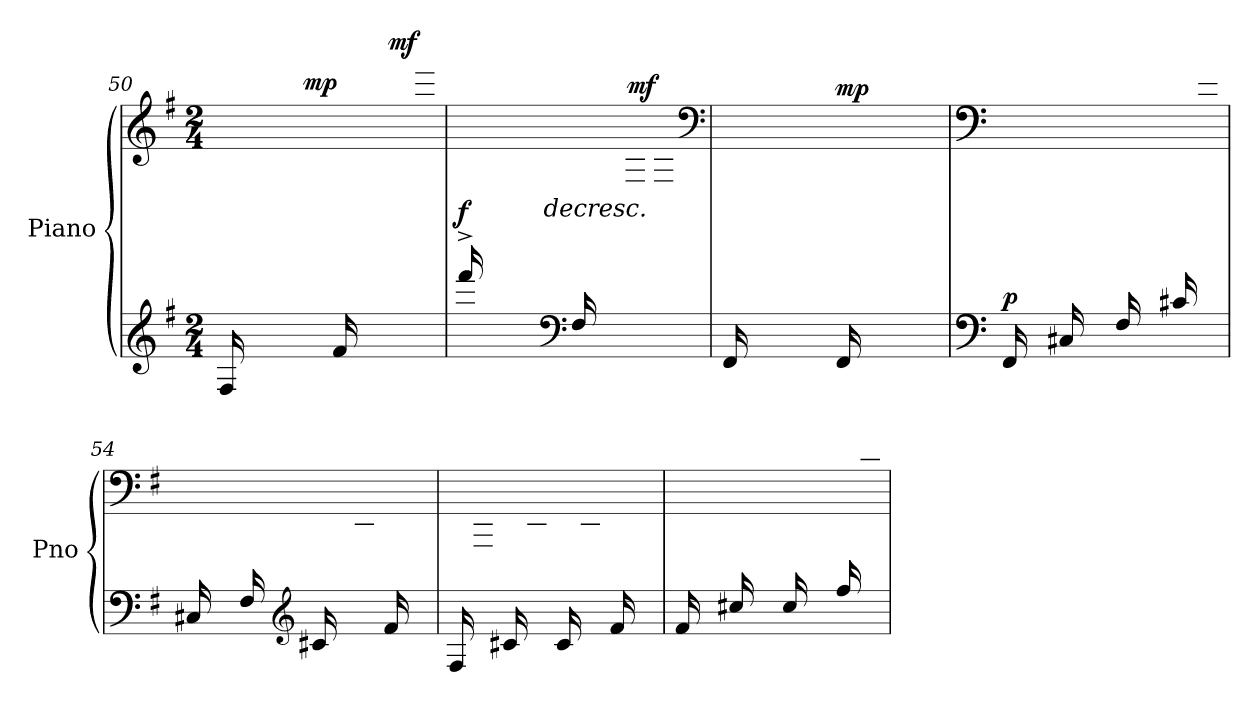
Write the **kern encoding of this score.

**kern	**kern	**dynam
*part1	*part1	*part1
*staff2	*staff1	*staff1/2
*I"Piano	*	*
*I'Pno	*	*
*clefG2	*clefG2	*
*k[f#]	*k[f#]	*
*G:	*G:	*
*M2/4	*M2/4	*
=50	=50	=50
*^	*	*
16F#/LL	2ryy	16ryy	.
8.ryy	.	16f#\	.
.	.	16f#\	.
!	!	!	!LO:DY:a
.	.	16ff#\JJ	mp
16f#/LL	.	16ryy	.
8.ryy	.	16ff#\	.
!	!	!	!LO:DY:a
.	.	16ff#\	mf
.	.	16fff#\JJ	.
=51	=51	=51	=51
!	!	!	!LO:DY:b
16fff#^/LL	2ryy	16ryy	f
8.ryy	.	16ff#\	.
.	.	16f#/	.
!	!	!	!LO:HP:b
.	.	16f#/JJ	>
*clefF4	*	*	*
16F#/LL	.	16ryy	.
8.ryy	.	16f#\	.
!	!	!	!LO:DY:a
.	.	16F#\	mf
.	.	16F#\JJ	.
*	*	*clefF4	*
=52	=52	=52	=52
16FF#/LL	2ryy	16ryy	.
8.ryy	.	16FF#\	.
.	.	16FF#\	.
.	.	16FF#\JJ	.
!	!	!	!LO:DY:a
16FF#/LL	.	16ryy	mp
8.ryy	.	16FF#\	.
.	.	16FF#\	.
.	.	16FF#\JJ	]
!!LO:LB:g=z
=53	=53	=53	=53
*clefF4	*	*clefF4	*
!	!	!	!LO:DY:a=2
16FF#/LL	2ryy	16ryy	p
16ryy	.	16FF#\ 16AA\	.
16C#X/	.	16ryy	.
16ryy	.	16C#\ 16E\JJ	.
16F#/LL	.	16ryy	.
16ryy	.	16F#\ 16A\	.
16c#X/	.	16ryy	.
16ryy	.	16c#\ 16e\JJ	.
=54	=54	=54	=54
16C#X/LL	2ryy	16ryy	.
16ryy	.	16C#\ 16E\	.
16F#/	.	16ryy	.
16ryy	.	16F#\ 16A\JJ	.
*clefG2	*	*	*
16c#X/LL	.	16ryy	.
*	*	*clefG2	*
16ryy	.	16c#\ 16e\	.
16f#/	.	16ryy	.
16ryy	.	16f#\ 16a\JJ	.
=55	=55	=55	=55
16F#/LL	2ryy	16ryy	.
16ryy	.	16F#\ 16A\	.
16c#X/	.	16ryy	.
16ryy	.	16c#X\ 16e\JJ	.
16c#/LL	.	16ryy	.
16ryy	.	16c#\ 16e\	.
16f#/	.	16ryy	.
16ryy	.	16f#\ 16a\JJ	.
=56	=56	=56	=56
16f#/LL	2ryy	16ryy	.
16ryy	.	16f#\ 16a\	.
16cc#X/	.	16ryy	.
16ryy	.	16cc#\ 16ee\JJ	.
16cc#/LL	.	16ryy	.
16ryy	.	16cc#\ 16ee\	.
16ff#/	.	16ryy	.
16ryy	.	16ff#\ 16aa\JJ	.
*v	*v	*	*
=	=	=
*-	*-	*-
